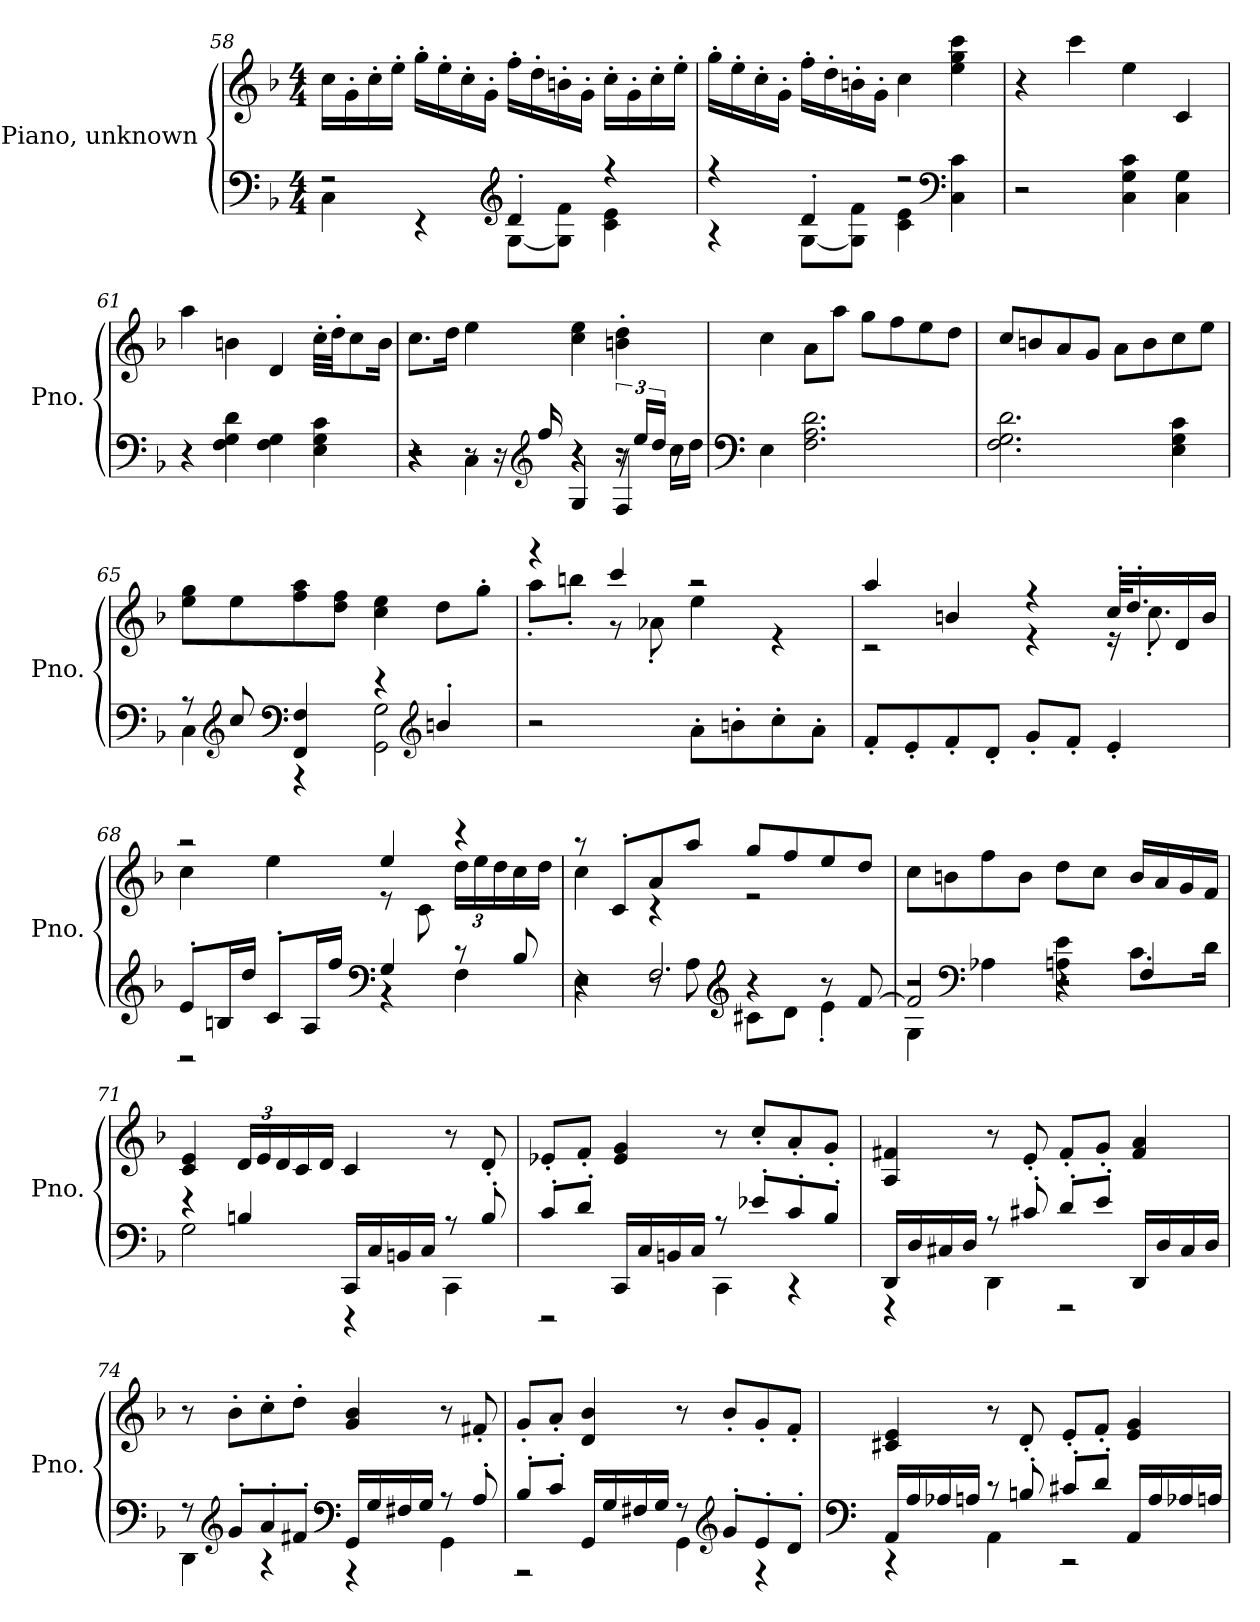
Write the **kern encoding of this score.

**kern	**kern
*part1	*part1
*staff2	*staff1
*I"Piano, unknown	*
*I'Pno.	*
!!LO:LB:g=z
*clefF4	*clefG2
*k[b-]	*k[b-]
*M4/4	*M4/4
=58	=58
*^	*
2r	4C\	16cc\LL
.	.	16g'\
.	.	16cc'\
.	.	16ee'\JJ
.	4r	16gg'\LL
.	.	16ee'\
.	.	16cc'\
.	.	16g'\JJ
*clefG2	*	*
4d'/	[8G\L	16ff'\LL
.	.	16dd'\
.	8G\] 8f\J	16bn'\
.	.	16g'\JJ
4r	4c\ 4e\	16cc'\LL
.	.	16g'\
.	.	16cc'\
.	.	16ee'\JJ
=59	=59	=59
4r	4r	16gg'\LL
.	.	16ee'\
.	.	16cc'\
.	.	16g'\JJ
4d'/	[8G\L	16ff'\LL
.	.	16dd'\
.	8G\] 8f\J	16bn'\
.	.	16g'\JJ
2r	4c\ 4e\	4cc\
*clefF4	*	*
.	4C\ 4c\	4ee\ 4gg\ 4ccc\
*v	*v	*
=60	=60
2r	4r
.	4ccc\
4C\ 4G\ 4c\	4ee\
4C\ 4G\	4c/
=61	=61
4r	4aa\
4F\ 4G\ 4d\	4bn\
4F\ 4G\	4d/
4E\ 4G\ 4c\	32cc'\LLL
.	32dd'\JJ
.	8cc\
.	16b\Jk
!!LO:LB:g=z
=62	=62
*^	*
*	*^	*
4r	4r	2r	8.cc\L
.	.	.	16dd\Jk
8r	4C\	.	4ee\
16r	.	.	.
*clefG2	*	*	*
16ff/	.	.	.
4G/	4r	4r	4cc\ 4ee\
24r	8r	4F/	4bn\' 4dd\'
24ee/LL	.	.	.
24dd/JJ	.	.	.
8r	16cc\LL	.	.
.	16dd\JJ	.	.
*v	*v	*v	*
=63	=63
*clefF4	*
4E\	4cc\
2.F\ 2.A\ 2.d\	8a\L
.	8aa\J
.	8gg\L
.	8ff\
.	8ee\
.	8dd\J
=64	=64
2.F\ 2.G\ 2.d\	8cc/L
.	8bn/
.	8a/
.	8g/J
.	8a\L
.	8b\
4E\ 4G\ 4c\	8cc\
.	8ee\J
!!LO:LB:g=z
=65	=65
*^	*
8r	4C\	8ee\ 8gg\L
*clefG2	*	*
8cc/	.	8ee\
*clefF4	*	*
4FF/ 4F/	4r	8ff\ 8aa\
.	.	8dd\ 8ff\J
4r	2GG\ 2G\	4cc\ 4ee\
*clefG2	*	*
4bn'/	.	8dd\L
.	.	8gg'\J
*v	*v	*
=66	=66
*	*^
2r	4r	8aa'\L
.	.	8bbn'\J
.	4ccc/	8r
.	.	8a-X'\
8a'\L	2r	4ee\
8bn'\	.	.
8cc'\	.	4r
8a'\J	.	.
=67	=67	=67
8f'/L	4aa/	2r
8e'/	.	.
8f'/	4bn/	.
8d'/J	.	.
8g'/L	4r	4r
8f'/J	.	.
4e'/	32cc'/KLL	16r
.	16.dd'/	.
.	.	8.cc'\
.	16d/	.
.	16b/JJ	.
!!LO:LB:g=z	!!
=68	=68	=68
*^	*	*
8e'/L	2r	2r	4cc\
16Bn/L	.	.	.
16dd/JJ	.	.	.
8c'/L	.	.	4ee\
16A/L	.	.	.
16ff/JJ	.	.	.
*clefF4	*	*	*
4G/	4r	4ee/	8r
.	.	.	8c\
*	*	*	*Xbrackettup
8r	4F\	4r	24dd\LL
.	.	.	24ee\
.	.	.	24dd\
8B/	.	.	16cc\
.	.	.	16dd\JJ
=69	=69	=69	=69
*	*^	*	*
2r	4E\	4r	8r	4cc\
.	.	.	8c'/L	.
.	8r	2.F/	8a/	4r
.	8A\	.	8aa/J	.
*clefG2	*	*	*	*
4r	8c#X\L	.	8gg/L	2r
.	8d\J	.	8ff/	.
8r	4e'\	.	8ee/	.
[8f/	.	.	8dd/J	.
*	*	*	*v	*v
=70	=70	=70	=70
2f/]	4G\	2r	8cc\L
.	.	.	8bn\
*clefF4	*	*	*
.	4A-X\	.	8ff\
.	.	.	8b\J
2r	4An\ 4e\	4r	8dd\L
.	.	.	8cc\J
.	8.c\L	4F/	16b/LL
.	.	.	16a/
.	.	.	16g/
.	16d\Jk	.	16f/JJ
*	*v	*v	*
!!LO:PB:g=z
=71	=71	=71
4r	2G\	4c/ 4e/
4Bn/	.	24d/LL
.	.	24e/
.	.	24d/
.	.	16c/
.	.	16d/JJ
16CC/LL	4r	4c/
16C/	.	.
16BBn/	.	.
16C/JJ	.	.
8r	4CC\	8r
8B'/	.	8d'/
=72	=72	=72
8c'/L	2r	8e-X'/L
8d'/J	.	8f'/J
16CC/LL	.	4e-/ 4g/
16C/	.	.
16BBn/	.	.
16C/JJ	.	.
8r	4CC\	8r
8e-X'/L	.	8cc'/L
8c'/	4r	8a'/
8B-'/J	.	8g'/J
=73	=73	=73
16DD/LL	4r	4A/ 4f#X/
16D/	.	.
16C#X/	.	.
16D/JJ	.	.
8r	4DD\	8r
8c#X'/	.	8e'/
8d'/L	2r	8f#'/L
8e'/J	.	8g'/J
16DD/LL	.	4f#/ 4a/
16D/	.	.
16C#/	.	.
16D/JJ	.	.
!!LO:LB:g=z
=74	=74	=74
8r	4DD\	8r
*clefG2	*	*
8g'/L	.	8b-'\L
8a'/	4r	8cc'\
8f#X'/J	.	8dd'\J
*clefF4	*	*
16GG/LL	4r	4g/ 4b-/
16G/	.	.
16F#X/	.	.
16G/JJ	.	.
8r	4GG\	8r
8A'/	.	8f#X'/
=75	=75	=75
8B-'/L	2r	8g'/L
8c'/J	.	8a'/J
16GG/LL	.	4d/ 4b-/
16G/	.	.
16F#X/	.	.
16G/JJ	.	.
8r	4GG\	8r
*clefG2	*	*
8g'/L	.	8b-'/L
8e'/	4r	8g'/
8d'/J	.	8f'/J
!!LO:LB:g=z
=76	=76	=76
*clefF4	*	*
16AA/LL	4r	4c#X/ 4e/
16A/	.	.
16A-X/	.	.
16An/JJ	.	.
8r	4AA\	8r
8Bn'/	.	8d'/
8c#X'/L	2r	8e'/L
8d'/J	.	8f'/J
16AA/LL	.	4e/ 4g/
16A/	.	.
16A-X/	.	.
16An/JJ	.	.
*v	*v	*
=	=
*-	*-
